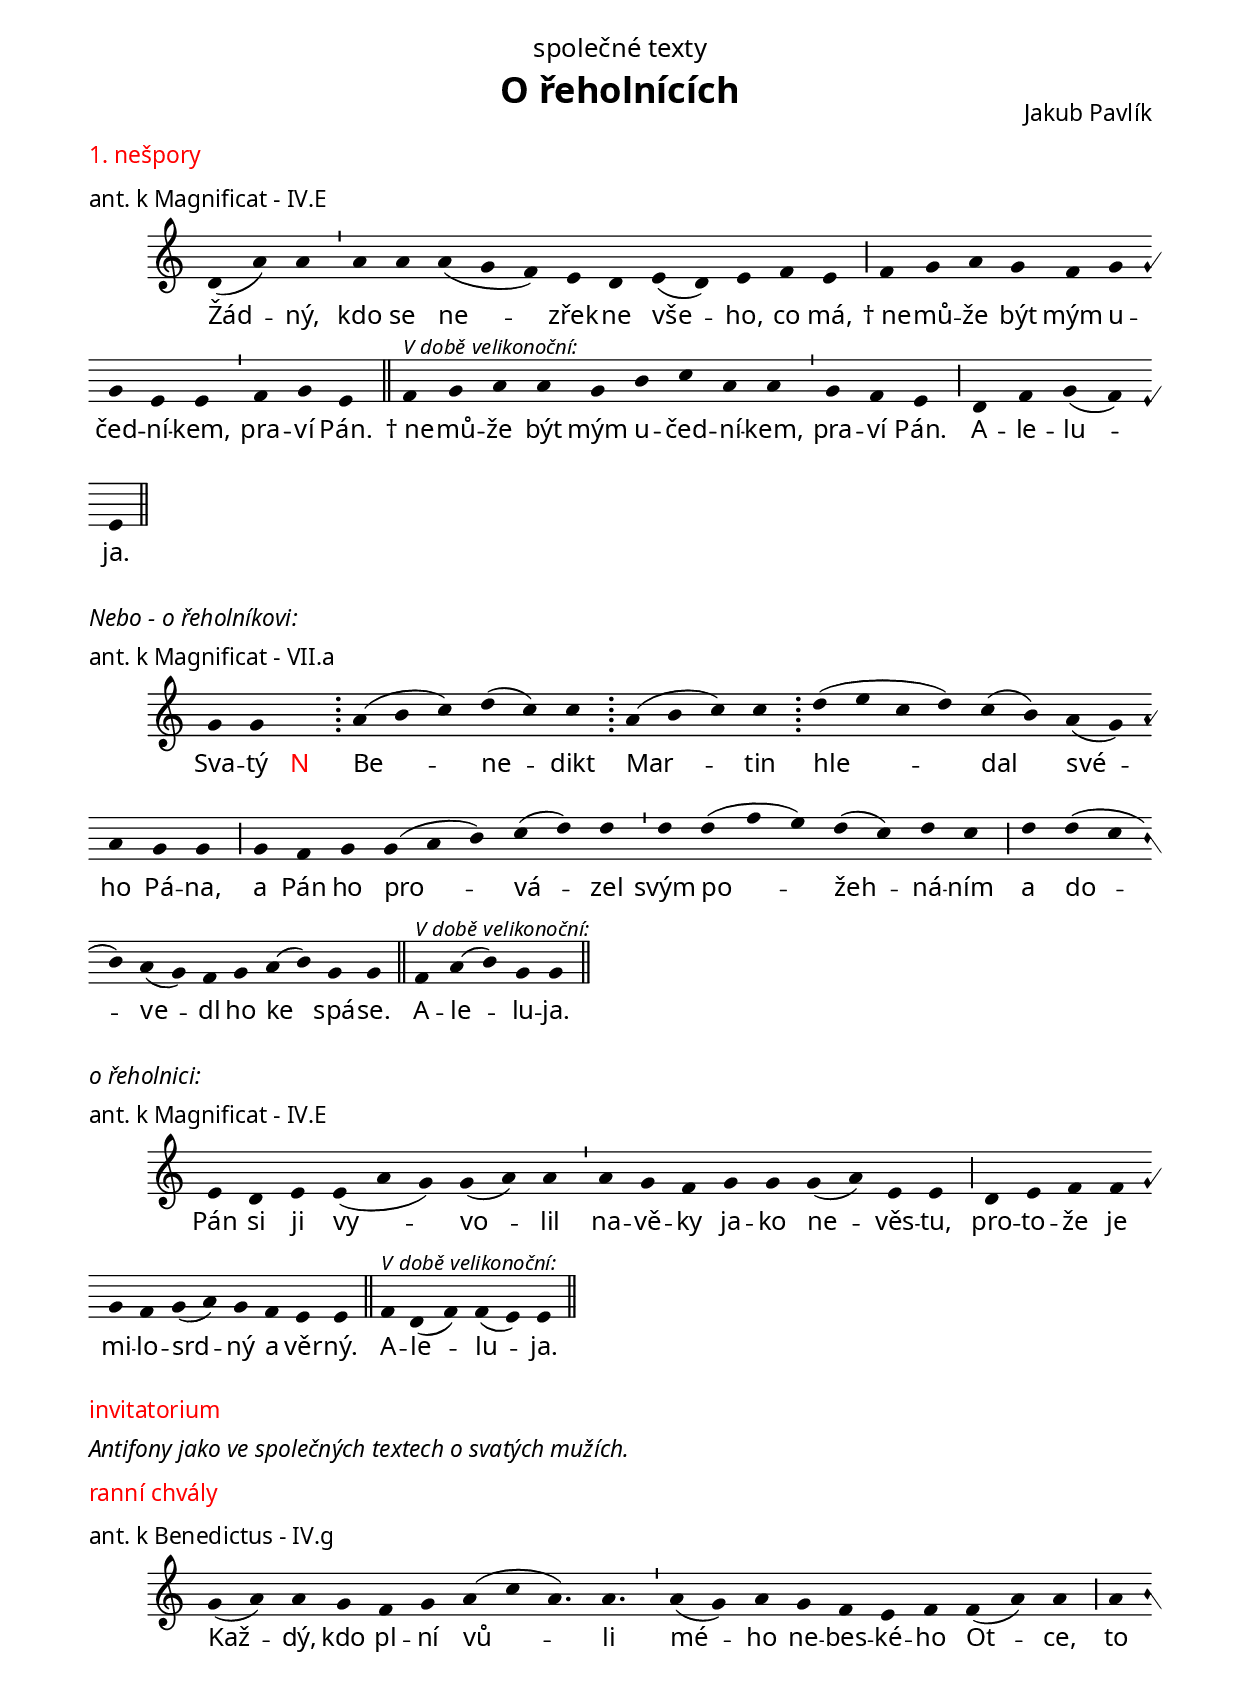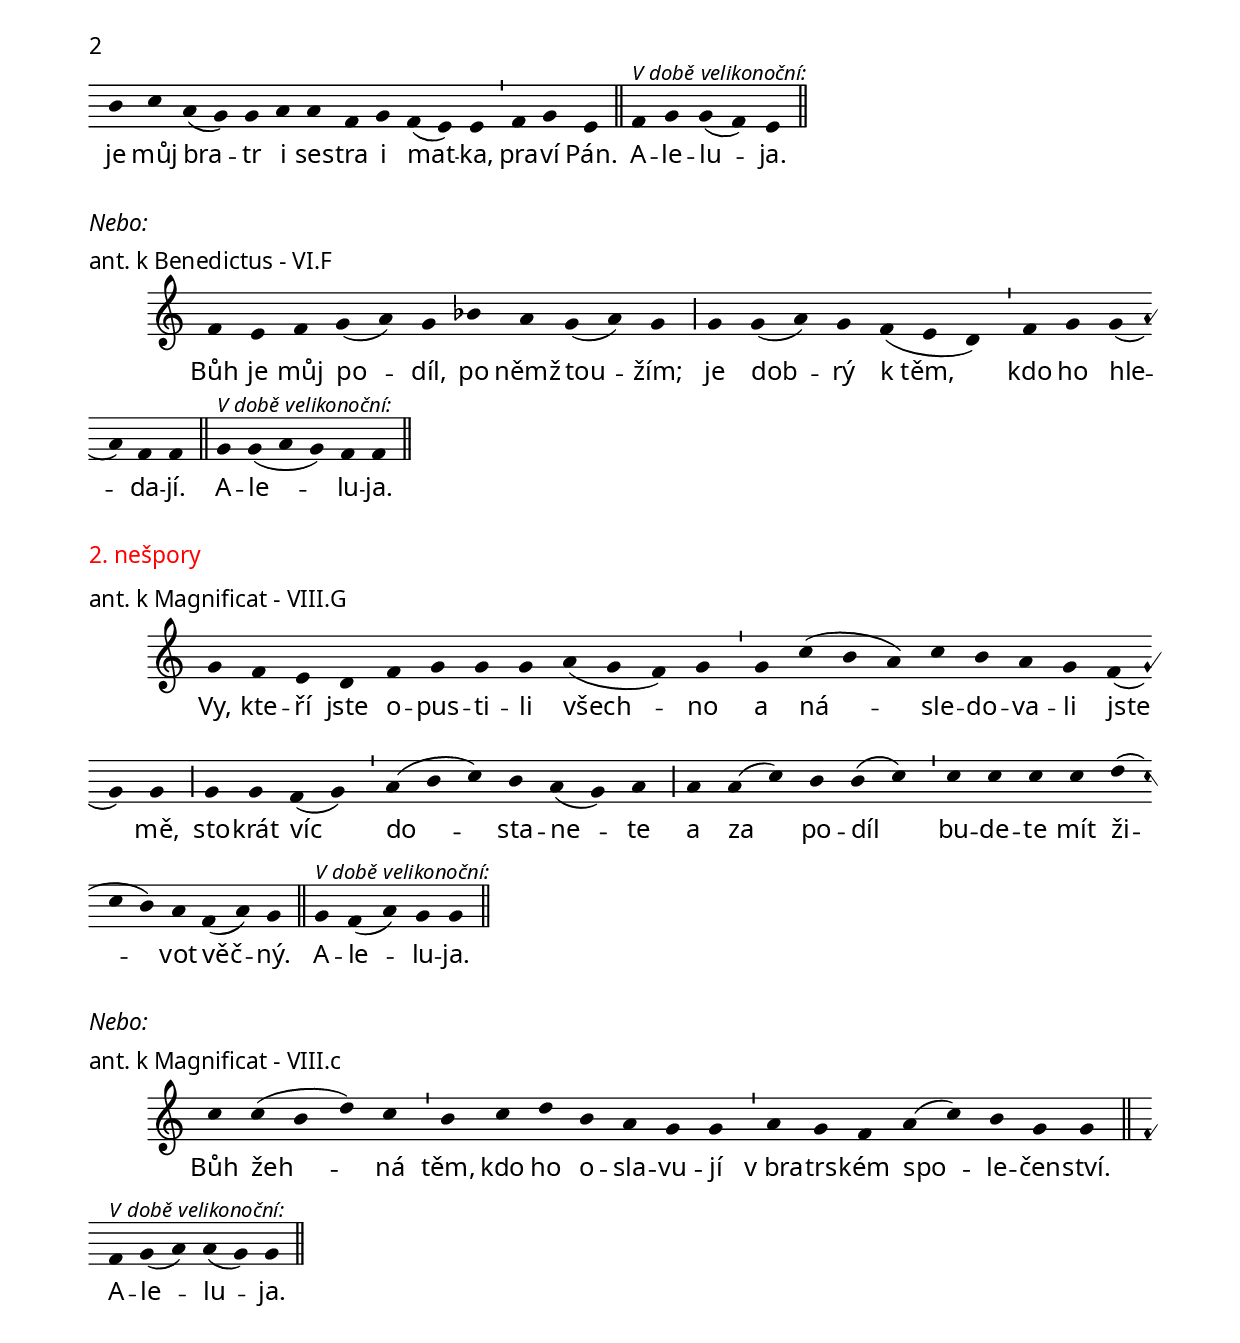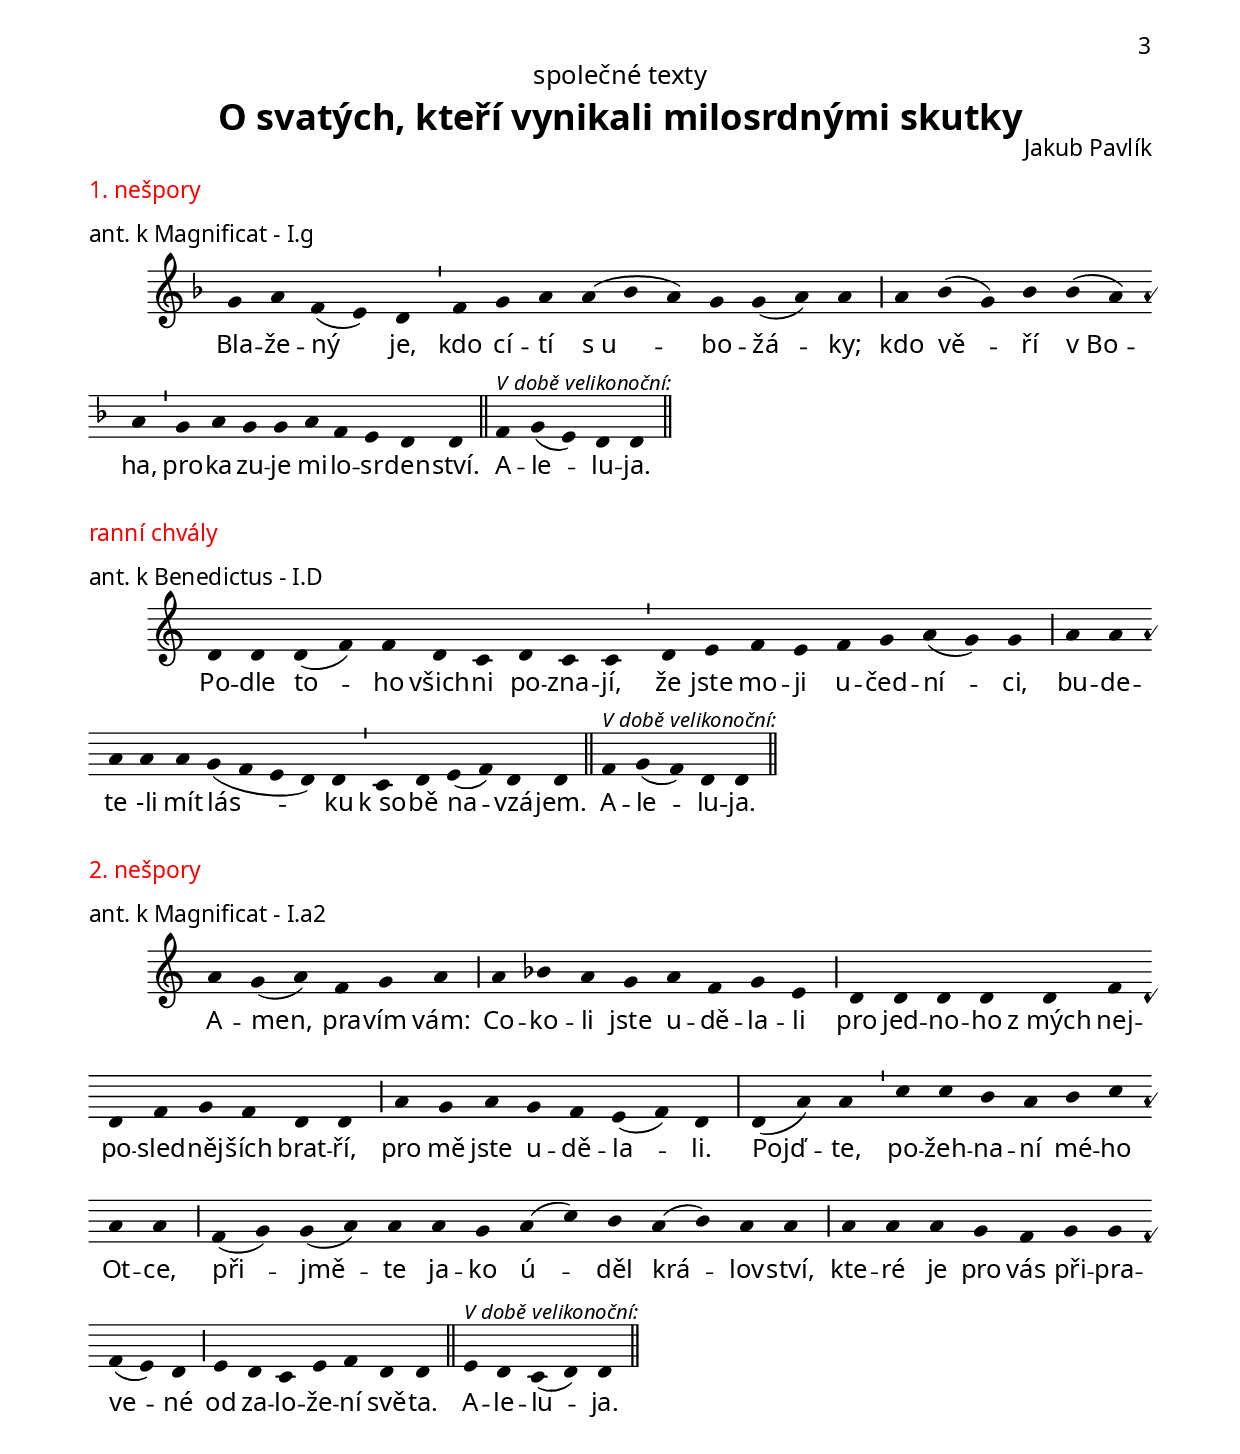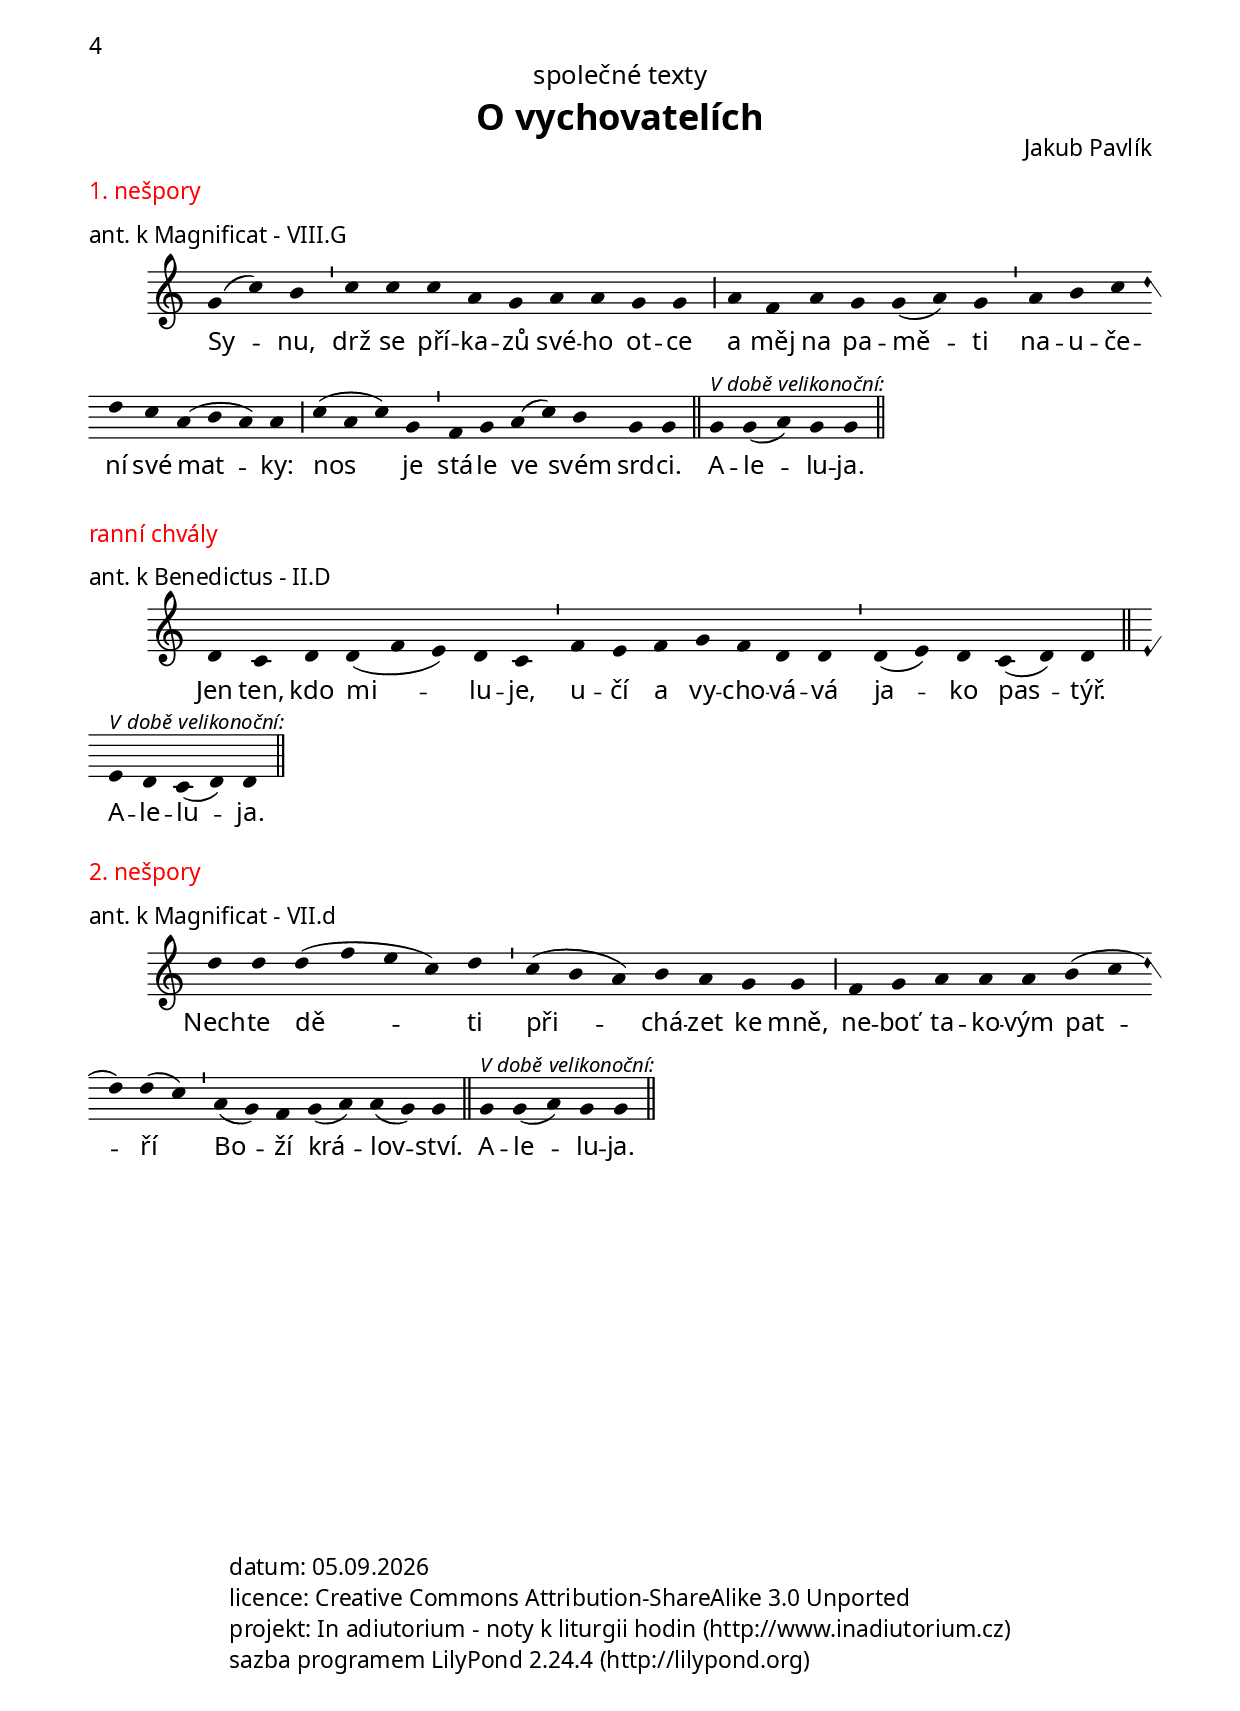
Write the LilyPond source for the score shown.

\version "2.19.28"

\include "../spolecne.ly"
\include "../dilyresponsorii.ly"

\header {
  % subtitle = "(Svatí muži a ženy - podskupiny)"
  composer = "Jakub Pavlík"
}

\bookpart {
  \header {
    title = \markup\titleCommune "O řeholnících"
  }

  \markup {\nadpisHodinka {"1. nešpory"}}

  \score {
    \relative c' {
      \choralniRezim
      d4( a') a \barMin a a a( g f) e d e( d) e f e \barMaior
      f g a g f g g e e \barMin f g e \barFinalis
      f^\markup\rubrVelikAleluja g a a g b c a a \barMin g f e \barMaior
      d f g( f) e \barFinalis
    }
    \addlyrics {
      Žád -- ný, kdo se ne -- zřek -- ne vše -- ho, co má,
      \markup{\Dagger ne} -- mů -- že být mým u -- čed -- ní -- kem, pra -- ví Pán.
      \markup{\Dagger ne} -- mů -- že být mým u -- čed -- ní -- kem, pra -- ví Pán.
      A -- le -- lu -- ja.
    }
    \header {
      quid = "ant. k Magnificat"
      modus = "IV"
      differentia = "E"
      psalmus = ""
      id = "rehol-amag1"
      fial = "sanktoral/0825benediktabratri.ly#aben?+aleluja"
      piece = \markup {\sestavTitulekBezZalmu}
    }
  }

  \markup\italic{Nebo - o řeholníkovi:}

  \score {
    \relative c'' {
      \choralniRezim
      g4 g \neviditelna g
      \bar ";" a( b c) d( c) c \bar ";" a( b c) c \bar ";"
      d( e c d) c( b) a( g) a g g \barMaior
      g f g g( a b) c( d) d \barMin d d( f e) d( c) d c \barMaior
      d d( c b) a( g) f g a( b) g g \barFinalis

      f^\markup\rubrVelikAleluja a( b) g g \barFinalis
    }
    \addlyrics {
      Sva -- tý \markup\Nomen
      Be -- ne -- dikt Mar -- tin
      hle -- dal své -- ho Pá -- na,
      a Pán ho pro -- vá -- zel svým po -- žeh -- ná -- ním
      a do -- ve -- dl ho ke spá -- se.

      A -- le -- lu -- ja.
    }
    \header {
      quid = "ant. k Magnificat"
      modus = "VII"
      differentia = "a"
      psalmus = ""
      id = "rehol-amag2"
      fons = "11.7. sv. Benedikt, k Magnificat; upraveno, přidáno aleluja"
      piece = \markup {\sestavTitulekBezZalmu}
    }
  }

  \markup\italic{o řeholnici:}

  \score {
    \relative c' {
      \choralniRezim
      e4 d e e( a g) g( a) a \barMin a g f g g g( a) e e \barMaior
      d e f f g f g( a) g f e e \barFinalis

      f^\markup\rubrVelikAleluja d( f) f( e) e \barFinalis
    }
    \addlyrics {
      Pán si ji vy -- vo -- lil na -- vě -- ky ja -- ko ne -- věs -- tu,
      pro -- to -- že je mi -- lo -- srd -- ný a věr -- ný.

      A -- le -- lu -- ja.
    }
    \header {
      quid = "ant. k Magnificat"
      modus = "IV"
      differentia = "E"
      psalmus = ""
      id = "rehol-amag3"
      piece = \markup {\sestavTitulekBezZalmu}
    }
  }

  \markup {\nadpisHodinka {"invitatorium"}}

  \markup\italic{
    Antifony jako ve společných textech o svatých mužích.
  }

  \markup {\nadpisHodinka {"ranní chvály"}}

  \score {
    \relative c'' {
      \choralniRezim
      g4( a) a g f g a( c a4.) a \barMin
      a4( g) a g f e f f( a) a \barMaior
      a b c a( g) g a a f g f( e) e \barMin
      f g e \barFinalis

      f^\markup\rubrVelikAleluja g g( f) e \barFinalis
    }
    \addlyrics {
      Kaž -- dý, kdo pl -- ní vů -- li
      mé -- ho ne -- bes -- ké -- ho Ot -- ce,
      to je můj bra -- tr i ses -- tra i mat -- ka,
      pra -- ví Pán.

      A -- le -- lu -- ja.
    }
    \header {
      quid = "ant. k Benedictus"
      modus = "IV"
      differentia = "g"
      psalmus = ""
      id = "rehol-aben1"
      fons = "zacatek prevzat z:"
      fial = "antifony/velikonoce_tyden4_3utery.ly#rch-a1?jen zacatek"
      piece = \markup {\sestavTitulekBezZalmu}
    }
  }

  \markup\italic{Nebo:}

  \score {
    \relative c' {
      \choralniRezim
      f4 e f g( a) g bes a g( a) g \barMaior
      g g( a) g f( e d) \barMin f g g( a) f f \barFinalis

      g^\markup\rubrVelikAleluja g( a g) f f \barFinalis
    }
    \addlyrics {
      Bůh je můj po -- díl, po němž tou -- žím;
      je dob -- rý k_těm, kdo ho hle -- da -- jí.

      A -- le -- lu -- ja.
    }
    \header {
      quid = "ant. k Benedictus"
      modus = "VI"
      differentia = "F"
      psalmus = ""
      id = "rehol-aben2"
      piece = \markup {\sestavTitulekBezZalmu}
    }
  }

  \markup {\nadpisHodinka {"2. nešpory"}}

  \score {
    \relative c'' {
      \choralniRezim
      g f e d f g g g a( g f) g \barMin
      g c( b a) c b a g f( g) g \barMaior
      g g f( g) \barMin a( b c) b a( g) a \barMaior
      a a( c) b b( c) \barMin c c c c d( c b) a f( a) g \barFinalis

      g^\markup\rubrVelikAleluja f( a) g g \barFinalis
    }
    \addlyrics {
      Vy, kte -- ří jste o -- pus -- ti -- li všech -- no
      a ná -- sle -- do -- va -- li jste mě,
      sto -- krát víc do -- sta -- ne -- te
      a za po -- díl bu -- de -- te mít ži -- vot věč -- ný.

      A -- le -- lu -- ja.
    }
    \header {
      quid = "ant. k Magnificat"
      modus = "VIII"
      differentia = "G"
      psalmus = ""
      id = "rehol-ne2-amag1"
      fial = "sanktoral/0825benediktabratri.ly#amag?+aleluja"
      fons = "+ pridano aleluja"
      piece = \markup {\sestavTitulekBezZalmu}
    }
  }

  \markup\italic{Nebo:}

  \score {
    \relative c'' {
      \choralniRezim
      c4 c( b d) c \barMin
      b c d b a g g \barMin
      a g f a( c) b g g \barFinalis

      f^\markup\rubrVelikAleluja g( a) a( g) g \barFinalis
    }
    \addlyrics {
      Bůh žeh -- ná
      těm, kdo ho o -- sla -- vu -- jí
      v_bra -- trs -- kém spo -- le -- čen -- ství.

      A -- le -- lu -- ja.
    }
    \header {
      quid = "ant. k Magnificat"
      modus = "VIII"
      differentia = "c"
      psalmus = ""
      id = "rehol-ne2-amag2"
      piece = \markup {\sestavTitulekBezZalmu}
    }
  }
}

\bookpart {
  \header {
    title = \markup\titleCommune "O svatých, kteří vynikali milosrdnými skutky"
  }

  \markup {\nadpisHodinka {"1. nešpory"}}

  \score {
    \relative c'' {
      \choralniRezim
      \key f \major
      g4 a f( e) d \barMin f g a a( bes a) g g( a) a \barMaior
      a bes( g) bes bes( a) a \barMin g a g g a f e d d \barFinalis

      f^\markup\rubrVelikAleluja g( e) d d \barFinalis
    }
    \addlyrics {
      Bla -- že -- ný je, kdo cí -- tí s_u -- bo -- žá -- ky;
      kdo vě -- ří v_Bo -- ha, pro -- ka -- zu -- je mi -- lo -- sr -- den -- ství.

      A -- le -- lu -- ja.
    }
    \header {
      quid = "ant. k Magnificat"
      modus = "I"
      differentia = "g"
      psalmus = ""
      id = "milo-amag"
      piece = \markup {\sestavTitulekBezZalmu}
    }
  }

  \markup {\nadpisHodinka {"ranní chvály"}}

  \score {
    \relative c' {
      \choralniRezim
      d4 d d( f) f d c d c c \barMin
      d e f e f g a( g) g \barMaior
      a a a a a g( f e d) d \barMin
      c d e( f) d d \barFinalis
      f^\markup\rubrVelikAleluja g( f) d d \barFinalis
    }
    \addlyrics {
      Po -- dle to -- ho všich -- ni po -- zna -- jí,
      že jste mo -- ji u -- čed -- ní -- ci,
      bu -- de -- te -li mít lás -- ku
      k_so -- bě na -- vzá -- jem.

      A -- le -- lu -- ja.
    }
    \header {
      quid = "ant. k Benedictus"
      modus = "I"
      differentia = "D"
      psalmus = ""
      fial = "antifony/velikonoce_nedeleC.ly#vmagii?upraveno"
      fons = "upraveno pro dobu nevelikonocni"
      id = "milo-aben"
      piece = \markup {\sestavTitulekBezZalmu}
    }
  }

  \markup {\nadpisHodinka {"2. nešpory"}}

  \score {
    \relative c'' {
      \choralniRezim
      a4 g( a) f g a \barMaior
      a bes a g a f g e \barMaior
      d d d d d f d f g f d d \barMaior
      a' g a g f e( f) d \barMax

      d( a') a \barMin c c b a b c a a \barMaior
      f( g) g( a) a a g a( c) b a( b) a a \barMaior
      a a a g f g g f( e) d \barMaior
      e d c e f d d \barFinalis

      e^\markup\rubrVelikAleluja d c( d) d \barFinalis
    }
    \addlyrics {
      A -- men, pra -- vím vám:
      Co -- ko -- li jste u -- dě -- la -- li
      pro jed -- no -- ho z_mých nej -- po -- sled -- něj -- ších brat -- ří,
      pro mě jste u -- dě -- la -- li.

      Pojď -- te, po -- žeh -- na -- ní mé -- ho Ot -- ce,
      při -- jmě -- te ja -- ko ú -- děl krá -- lov -- ství,
      kte -- ré je pro vás při -- pra -- ve -- né
      od za -- lo -- že -- ní svě -- ta.

      A -- le -- lu -- ja.
    }
    \header {
      quid = "ant. k Magnificat"
      modus = "I"
      differentia = "a2"
      psalmus = ""
      id = "milo-ne2-amag"
      piece = \markup {\sestavTitulekBezZalmu}
    }
  }
}

\bookpart {
  \header {
    title = \markup\titleCommune "O vychovatelích"
  }

  \markup {\nadpisHodinka {"1. nešpory"}}

  \score {
    \relative c'' {
      \choralniRezim
      g4( c) b \barMin c c c a g a a g g \barMaior
      a f a g g( a) g \barMin a b c d c a( b a) a \barMaior
      c( a c) g \barMin f g a( c) b g g \barFinalis

      g^\markup\rubrVelikAleluja g( a) g g \barFinalis
    }
    \addlyrics {
      Sy -- nu, drž se pří -- ka -- zů své -- ho ot -- ce
      a měj na pa -- mě -- ti na -- u -- če -- ní své mat -- ky:
      nos je stá -- le ve svém srd -- ci.

      A -- le -- lu -- ja.
    }
    \header {
      quid = "ant. k Magnificat"
      modus = "VIII"
      differentia = "G"
      psalmus = ""
      id = "vych-amag"
      piece = \markup {\sestavTitulekBezZalmu}
    }
  }

  \markup {\nadpisHodinka {"ranní chvály"}}

  \score {
    \relative c' {
      \choralniRezim
      d4 c d d( f e) d c \barMin
      f e f g f d d \barMin d( e) d c( d) d \barFinalis

      e^\markup\rubrVelikAleluja d c( d) d \barFinalis
    }
    \addlyrics {
      Jen ten, kdo mi -- lu -- je,
      u -- čí a vy -- cho -- vá -- vá ja -- ko pas -- týř.

      A -- le -- lu -- ja.
    }
    \header {
      quid = "ant. k Benedictus"
      modus = "II"
      differentia = "D"
      psalmus = ""
      id = "vych-aben"
      piece = \markup {\sestavTitulekBezZalmu}
    }
  }

  \markup {\nadpisHodinka {"2. nešpory"}}

  \score {
    \relative c'' {
      \choralniRezim
      d4 d d( f e c) d \barMin c( b a) b a g g \barMaior
      f g a a a b( c d) d( c) \barMin a( g) f g( a) a( g) g \barFinalis

      g^\markup\rubrVelikAleluja g( a) g g \barFinalis
    }
    \addlyrics {
      Nech -- te dě -- ti při -- chá -- zet ke mně,
      ne -- boť ta -- ko -- vým pat -- ří Bo -- ží krá -- lov -- ství.

      A -- le -- lu -- ja.
    }
    \header {
      quid = "ant. k Magnificat"
      modus = "VII"
      differentia = "d"
      psalmus = ""
      fial = "antifony/mezidobi_nedeleB_21_30.ly#ne27b-rch-ben?+aleluja"
      id = "vych-ne2-amag"
      piece = \markup {\sestavTitulekBezZalmu}
    }
  }
}